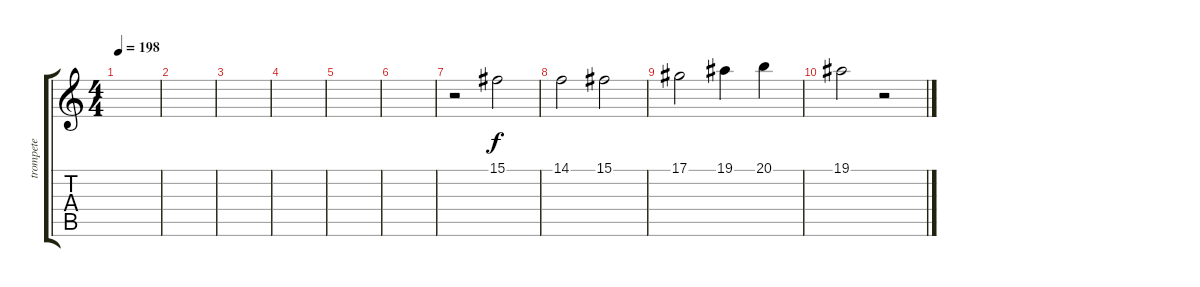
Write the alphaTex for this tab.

\track ("trompete" "trompete") {instrument trumpet}
\staff {score tabs}
\tuning (Eb4 Bb3 Gb3 Db3 Ab2 Eb2) {hide}
\ts (4 4)
\tempo 198
\clef g2
\ks c
|
|
|
|
|
|
r.2 15.1.2 |
14.1.2 15.1.2 |
17.1.2 19.1.4 20.1.4 |
19.1.2 r.2
